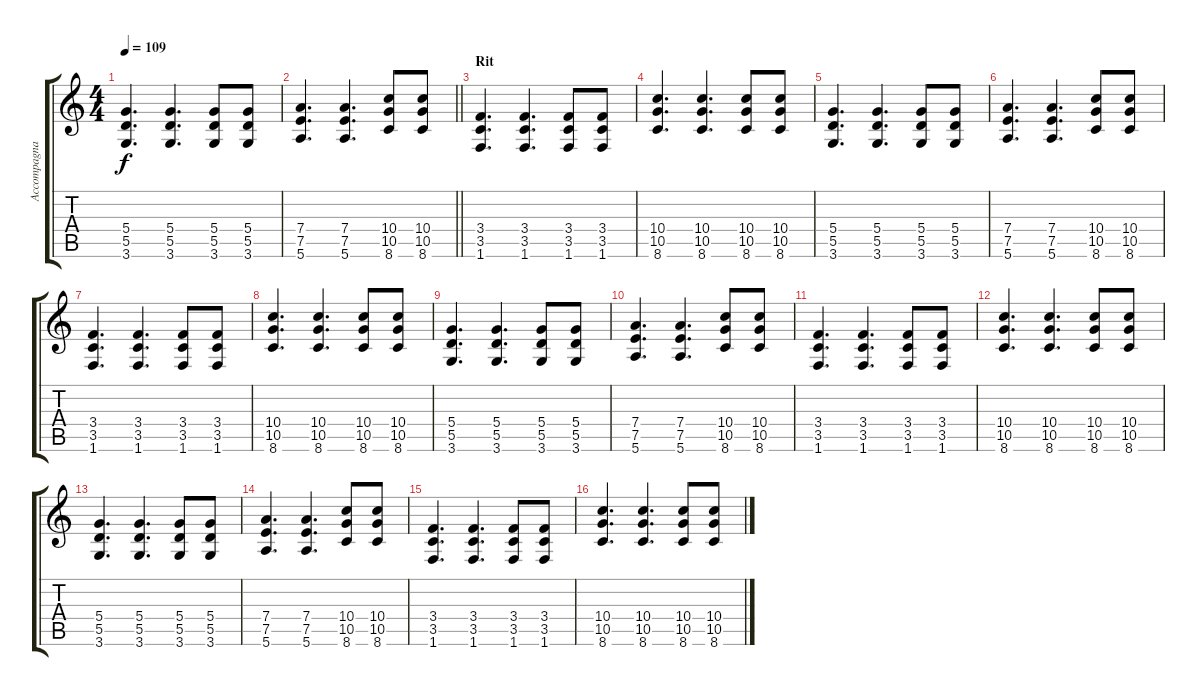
\track ("Accompagnamento" "Accompagna") {instrument electricguitarclean}
\staff {score tabs}
\tuning (E4 B3 G3 D3 A2 E2) {hide}
\ts (4 4)
\tempo 109
\clef g2
\ks c
(5.4 5.5 3.6).4{d dy f} (5.4 5.5 3.6).4{d} (5.4 5.5 3.6).8 (5.4 5.5 3.6).8 |
\barLineRight lightlight
(7.4 7.5 5.6).4{d} (7.4 7.5 5.6).4{d} (10.4 10.5 8.6).8 (10.4 10.5 8.6).8 |
\section ("" "Rit")
(3.4 3.5 1.6).4{d} (3.4 3.5 1.6).4{d} (3.4 3.5 1.6).8 (3.4 3.5 1.6).8 |
(10.4 10.5 8.6).4{d} (10.4 10.5 8.6).4{d} (10.4 10.5 8.6).8 (10.4 10.5 8.6).8 |
(5.4 5.5 3.6).4{d} (5.4 5.5 3.6).4{d} (5.4 5.5 3.6).8 (5.4 5.5 3.6).8 |
(7.4 7.5 5.6).4{d} (7.4 7.5 5.6).4{d} (10.4 10.5 8.6).8 (10.4 10.5 8.6).8 |
(3.4 3.5 1.6).4{d} (3.4 3.5 1.6).4{d} (3.4 3.5 1.6).8 (3.4 3.5 1.6).8 |
(10.4 10.5 8.6).4{d} (10.4 10.5 8.6).4{d} (10.4 10.5 8.6).8 (10.4 10.5 8.6).8 |
(5.4 5.5 3.6).4{d} (5.4 5.5 3.6).4{d} (5.4 5.5 3.6).8 (5.4 5.5 3.6).8 |
(7.4 7.5 5.6).4{d} (7.4 7.5 5.6).4{d} (10.4 10.5 8.6).8 (10.4 10.5 8.6).8 |
(3.4 3.5 1.6).4{d} (3.4 3.5 1.6).4{d} (3.4 3.5 1.6).8 (3.4 3.5 1.6).8 |
(10.4 10.5 8.6).4{d} (10.4 10.5 8.6).4{d} (10.4 10.5 8.6).8 (10.4 10.5 8.6).8 |
(5.4 5.5 3.6).4{d} (5.4 5.5 3.6).4{d} (5.4 5.5 3.6).8 (5.4 5.5 3.6).8 |
(7.4 7.5 5.6).4{d} (7.4 7.5 5.6).4{d} (10.4 10.5 8.6).8 (10.4 10.5 8.6).8 |
(3.4 3.5 1.6).4{d} (3.4 3.5 1.6).4{d} (3.4 3.5 1.6).8 (3.4 3.5 1.6).8 |
(10.4 10.5 8.6).4{d} (10.4 10.5 8.6).4{d} (10.4 10.5 8.6).8 (10.4 10.5 8.6).8
